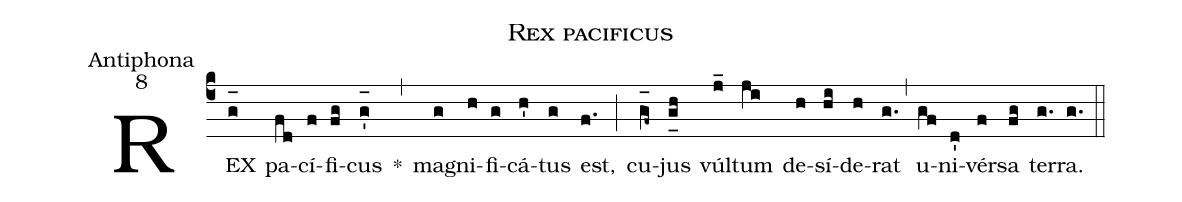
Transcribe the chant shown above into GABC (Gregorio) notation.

name:Rex pacificus;
office-part:Antiphona;
mode:8;
%%
(c4) REX(g_[oh:h]) pa(fd)cí(f)fi(fg)cus(g'_[oh:h]) *(,) ma(g)gni(h)fi(g)cá(h')tus(g) est,(f.) (;) cu(g_[oh:h]f~)jus(g_[uh:l]h) vúl(j_)tum(ji) de(h)sí(hi)de(h)rat(g.) (,) u(gf)ni(d')vér(f)sa(fg) ter(g.)ra.(g.) (::)

%<eu> E(j) u(j) o(i) u(j) a(h) e.</eu>(g.) (::)
